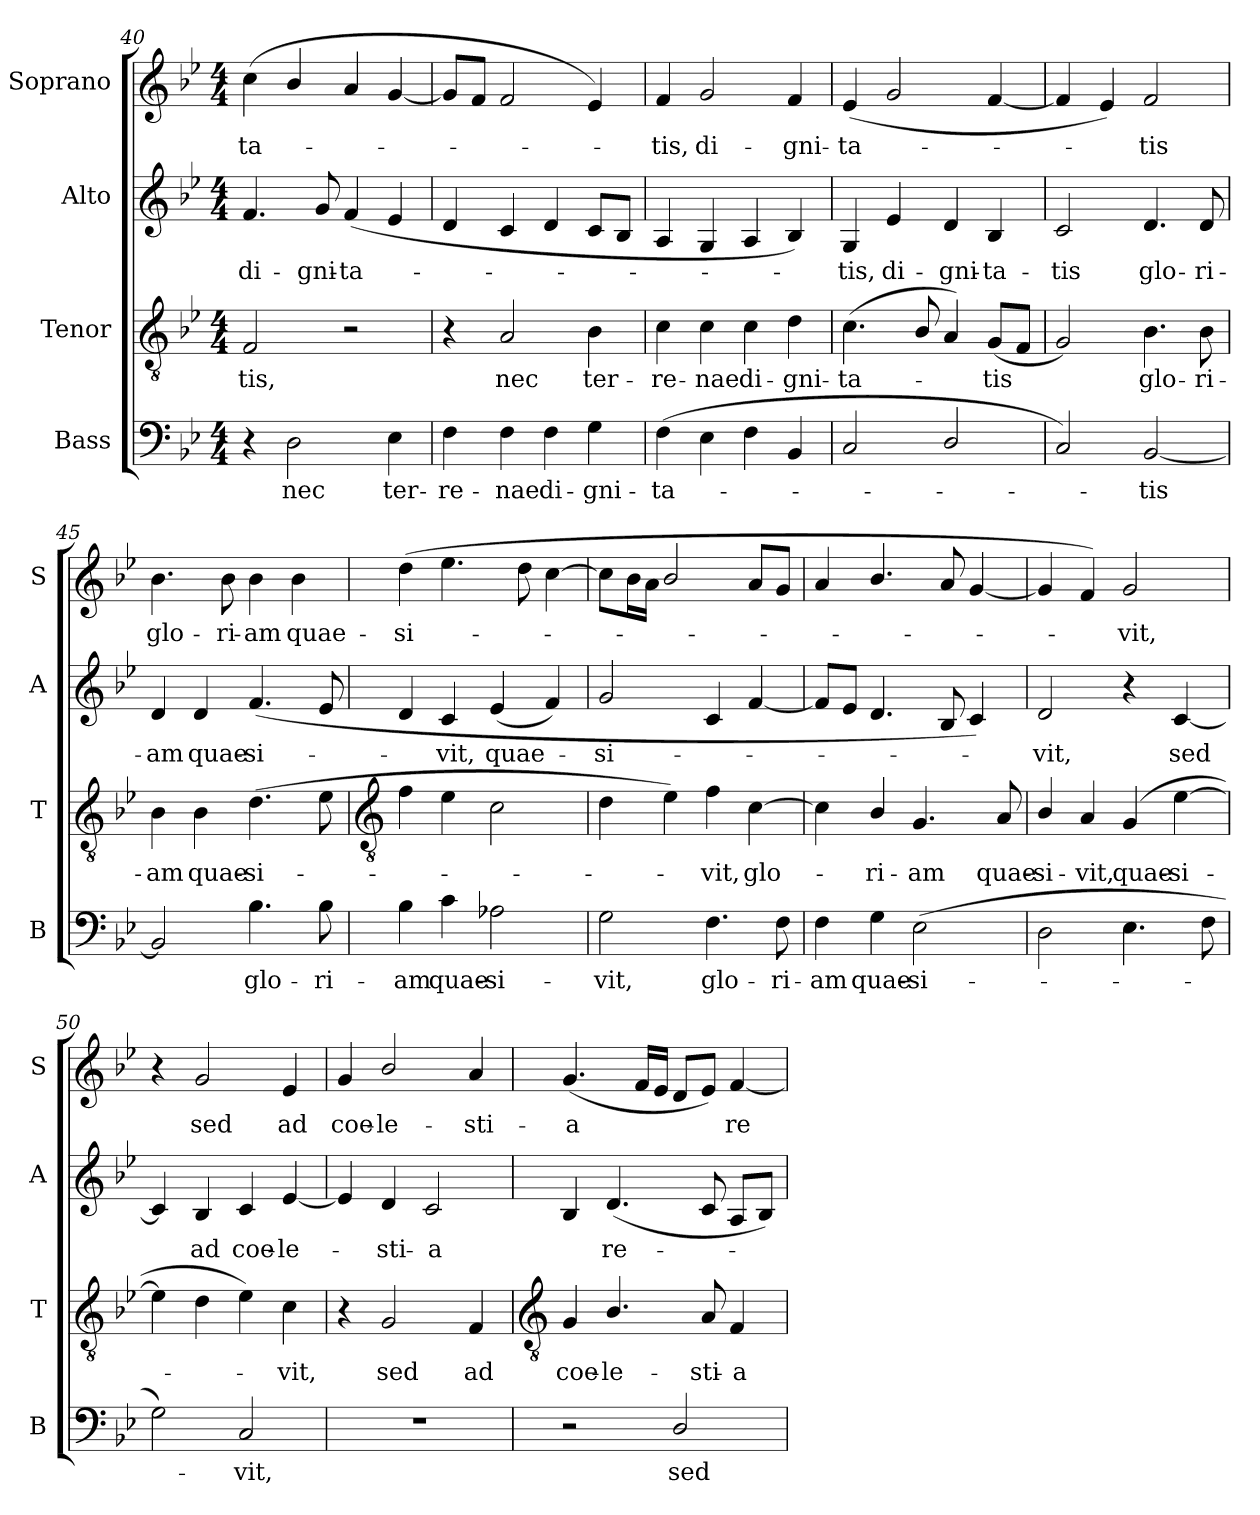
**kern	**text	**kern	**text	**kern	**text	**kern	**text
*part4	*part4	*part3	*part3	*part2	*part2	*part1	*part1
*staff4	*staff4	*staff3	*staff3	*staff2	*staff2	*staff1	*staff1
*I"Bass	*	*I"Tenor	*	*I"Alto	*	*I"Soprano	*
*I'B	*	*I'T	*	*I'A	*	*I'S	*
!!LO:LB:g=z
*clefF4	*	*clefGv2	*	*clefG2	*	*clefG2	*
*k[b-e-]	*	*k[b-e-]	*	*k[b-e-]	*	*k[b-e-]	*
*B-:	*	*B-:	*	*B-:	*	*B-:	*
*M4/4	*	*M4/4	*	*M4/4	*	*M4/4	*
=40	=40	=40	=40	=40	=40	=40	=40
!	!	!	!LO:LY:b	!	!LO:LY:b	!	!LO:LY:b
4r	.	2F	tis,	4.f	di-	(<4cc	-ta-
!	!LO:LY:b	!	!	!	!	!	!
2D	nec	.	.	.	.	4b-/	.
!	!	!	!	!	!LO:LY:b	!	!
.	.	.	.	8g	-gni-	.	.
!	!	!	!	!	!LO:LY:b	!	!
.	.	2r	.	(<4f	-ta-	4a	.
!	!LO:LY:b	!	!	!	!	!	!
4E-	ter-	.	.	4e-	.	[4g	.
=41	=41	=41	=41	=41	=41	=41	=41
!	!LO:LY:b	!	!	!	!	!	!
4F	-re-	4r	.	4d	.	8gL]	.
.	.	.	.	.	.	8fJ	.
!	!LO:LY:b	!	!LO:LY:b	!	!	!	!
4F	-nae	2A	nec	4c	.	2f	.
!	!LO:LY:b	!	!	!	!	!	!
4F	di-	.	.	4d	.	.	.
!	!LO:LY:b	!	!LO:LY:b	!	!	!	!
4G	-gni-	4B-	ter-	8cL	.	4e-)	.
.	.	.	.	8B-J	.	.	.
=42	=42	=42	=42	=42	=42	=42	=42
!	!LO:LY:b	!	!LO:LY:b	!	!	!	!LO:LY:b
(>4F	-ta-	4c	-re-	4A	.	4f	tis,
!	!	!	!LO:LY:b	!	!	!	!LO:LY:b
4E-	.	4c	-nae	4G	.	2g	di-
!	!	!	!LO:LY:b	!	!	!	!
4F	.	4c	di-	4A	.	.	.
!	!	!	!LO:LY:b	!	!	!	!LO:LY:b
4BB-	.	4d	-gni-	4B-)	.	4f	-gni-
=43	=43	=43	=43	=43	=43	=43	=43
!	!	!	!LO:LY:b	!	!LO:LY:b	!	!LO:LY:b
2C	.	(<4.c	-ta-	4G	tis,	(<4e-	-ta-
!	!	!	!	!	!LO:LY:b	!	!
.	.	.	.	4e-	di-	2g	.
.	.	8B-/	.	.	.	.	.
!	!	!	!	!	!LO:LY:b	!	!
2D/	.	4A)	.	4d	-gni-	.	.
!	!	!	!LO:LY:b	!	!LO:LY:b	!	!
.	.	(<8GL	tis	4B-	-ta-	[4f	.
.	.	8FJ	.	.	.	.	.
=44	=44	=44	=44	=44	=44	=44	=44
!	!	!	!	!	!LO:LY:b	!	!
2C)	.	2G)	.	2c	-tis	4f]	.
.	.	.	.	.	.	4e-)	.
!	!LO:LY:b	!	!LO:LY:b	!	!LO:LY:b	!	!LO:LY:b
[2BB-	tis	4.B-	glo-	4.d	glo-	2f	tis
!	!	!	!LO:LY:b	!	!LO:LY:b	!	!
.	.	8B-	-ri-	8d	-ri-	.	.
=45	=45	=45	=45	=45	=45	=45	=45
!	!	!	!LO:LY:b	!	!LO:LY:b	!	!LO:LY:b
2BB-]	.	4B-	-am	4d	-am	4.b-	glo-
!	!	!	!LO:LY:b	!	!LO:LY:b	!	!
.	.	4B-	quae-	4d	quae-	.	.
!	!	!	!	!	!	!	!LO:LY:b
.	.	.	.	.	.	8b-	-ri-
!	!LO:LY:b	!	!LO:LY:b	!	!LO:LY:b	!	!LO:LY:b
4.B-	glo-	(>4.d	-si-	(<4.f	-si-	4b-	-am
!	!	!	!	!	!	!	!LO:LY:b
.	.	.	.	.	.	4b-	quae-
!	!LO:LY:b	!	!	!	!	!	!
8B-	-ri-	8e-	.	8e-	.	.	.
!!LO:LB:g=z
=46	=46	=46	=46	=46	=46	=46	=46
*	*	*clefGv2	*	*	*	*	*
!	!LO:LY:b	!	!	!	!	!	!LO:LY:b
4B-	-am	4f	.	4d	.	(<4dd	-si-
!	!LO:LY:b	!	!	!	!LO:LY:b	!	!
4c	quae-	4e-	.	4c	vit,	4.ee-	.
!	!LO:LY:b	!	!	!	!LO:LY:b	!	!
2A-X	-si-	2c	.	(<4e-	quae-	.	.
.	.	.	.	.	.	8dd	.
.	.	.	.	4f)	.	[4cc	.
=47	=47	=47	=47	=47	=47	=47	=47
!	!LO:LY:b	!	!	!	!LO:LY:b	!	!
2G	-vit,	4d	.	2g	si-	8ccL]	.
.	.	.	.	.	.	16b-L	.
.	.	.	.	.	.	16aJJ	.
.	.	4e-)	.	.	.	2b-/	.
!	!LO:LY:b	!	!LO:LY:b	!	!	!	!
4.F	glo-	4f	vit,	4c	.	.	.
!	!	!	!LO:LY:b	!	!	!	!
.	.	[4c	glo-	[4f	.	8aL	.
!	!LO:LY:b	!	!	!	!	!	!
8F	-ri-	.	.	.	.	8gJ	.
=48	=48	=48	=48	=48	=48	=48	=48
!	!LO:LY:b	!	!	!	!	!	!
4F	-am	4c]	.	8fL]	.	4a	.
.	.	.	.	8e-J	.	.	.
!	!LO:LY:b	!	!LO:LY:b	!	!	!	!
4G	quae-	4B-/	ri-	4.d	.	4.b-/	.
!	!LO:LY:b	!	!LO:LY:b	!	!	!	!
(>2E-	-si-	4.G	-am	.	.	.	.
.	.	.	.	8B-	.	8a	.
.	.	.	.	4c)	.	[4g	.
!	!	!	!LO:LY:b	!	!	!	!
.	.	8A	quae-	.	.	.	.
=49	=49	=49	=49	=49	=49	=49	=49
!	!	!	!LO:LY:b	!	!LO:LY:b	!	!
2D	.	4B-/	-si-	2d	vit,	4g]	.
!	!	!	!LO:LY:b	!	!	!	!
.	.	4A	-vit,	.	.	4f)	.
!	!	!	!LO:LY:b	!	!	!	!LO:LY:b
4.E-	.	(>4G	quae-	4r	.	2g	vit,
!	!	!	!LO:LY:b	!	!LO:LY:b	!	!
.	.	[4e-	-si-	[4c	sed	.	.
8F	.	.	.	.	.	.	.
=50	=50	=50	=50	=50	=50	=50	=50
2G)	.	4e-]	.	4c]	.	4r	.
!	!	!	!	!	!LO:LY:b	!	!LO:LY:b
.	.	4d	.	4B-	ad	2g	sed
!	!LO:LY:b	!	!	!	!LO:LY:b	!	!
2C	vit,	4e-)	.	4c	coe-	.	.
!	!	!	!LO:LY:b	!	!LO:LY:b	!	!LO:LY:b
.	.	4c	vit,	[4e-	-le-	4e-	ad
=51	=51	=51	=51	=51	=51	=51	=51
!	!	!	!	!	!	!	!LO:LY:b
1r	.	4r	.	4e-]	.	4g	coe-
!	!	!	!LO:LY:b	!	!LO:LY:b	!	!LO:LY:b
.	.	2G	sed	4d	sti-	2b-/	-le-
!	!	!	!	!	!LO:LY:b	!	!
.	.	.	.	2c	-a	.	.
!	!	!	!LO:LY:b	!	!	!	!LO:LY:b
.	.	4F	ad	.	.	4a	-sti-
!!LO:LB:g=z
=52	=52	=52	=52	=52	=52	=52	=52
*	*	*clefGv2	*	*	*	*	*
!	!	!	!LO:LY:b	!	!	!	!LO:LY:b
2r	.	4G	coe-	4B-	.	(<4.g	-a
!	!	!	!LO:LY:b	!	!LO:LY:b	!	!
.	.	4.B-/	-le-	(<4.d	re-	.	.
.	.	.	.	.	.	16fLL	.
.	.	.	.	.	.	16e-JJ	.
!	!LO:LY:b	!	!	!	!	!	!
2D/	sed	.	.	.	.	8dL	.
!	!	!	!LO:LY:b	!	!	!	!
.	.	8A	-sti-	8c	.	8e-J)	.
!	!	!	!LO:LY:b	!	!	!	!LO:LY:b
.	.	4F	-a	8AL	.	[4f	re-
.	.	.	.	8B-J)	.	.	.
=	=	=	=	=	=	=	=
*-	*-	*-	*-	*-	*-	*-	*-
